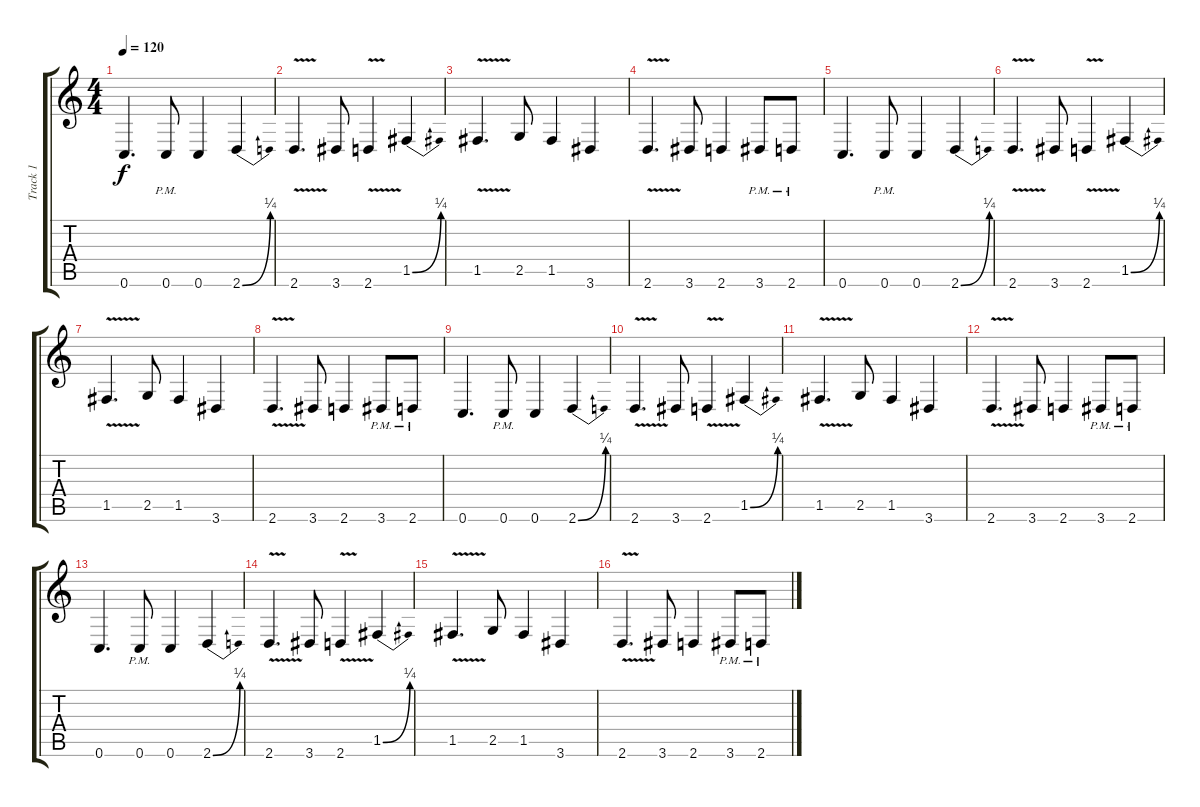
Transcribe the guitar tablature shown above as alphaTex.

\track ("Track 1" "Track 1") {instrument distortionguitar}
\staff {score tabs}
\tuning (C4 G3 Eb3 Bb2 F2 C2) {hide}
\ts (4 4)
\tempo 120
\clef g2
\ks c
0.6.4{d dy f} 0.6{pm}.8 0.6.4 2.6{be (bend 0 0 60 1)}.4 |
2.6{v}.4{d} 3.6.8 2.6{v}.4 1.5{be (bend 0 0 60 1)}.4 |
1.5{v}.4{d} 2.5.8 1.5.4 3.6.4 |
2.6{v}.4{d} 3.6.8 2.6.4 3.6{pm}.8 2.6{pm}.8 |
0.6.4{d} 0.6{pm}.8 0.6.4 2.6{be (bend 0 0 60 1)}.4 |
2.6{v}.4{d} 3.6.8 2.6{v}.4 1.5{be (bend 0 0 60 1)}.4 |
1.5{v}.4{d} 2.5.8 1.5.4 3.6.4 |
2.6{v}.4{d} 3.6.8 2.6.4 3.6{pm}.8 2.6{pm}.8 |
0.6.4{d} 0.6{pm}.8 0.6.4 2.6{be (bend 0 0 60 1)}.4 |
2.6{v}.4{d} 3.6.8 2.6{v}.4 1.5{be (bend 0 0 60 1)}.4 |
1.5{v}.4{d} 2.5.8 1.5.4 3.6.4 |
2.6{v}.4{d} 3.6.8 2.6.4 3.6{pm}.8 2.6{pm}.8 |
0.6.4{d} 0.6{pm}.8 0.6.4 2.6{be (bend 0 0 60 1)}.4 |
2.6{v}.4{d} 3.6.8 2.6{v}.4 1.5{be (bend 0 0 60 1)}.4 |
1.5{v}.4{d} 2.5.8 1.5.4 3.6.4 |
2.6{v}.4{d} 3.6.8 2.6.4 3.6{pm}.8 2.6{pm}.8
